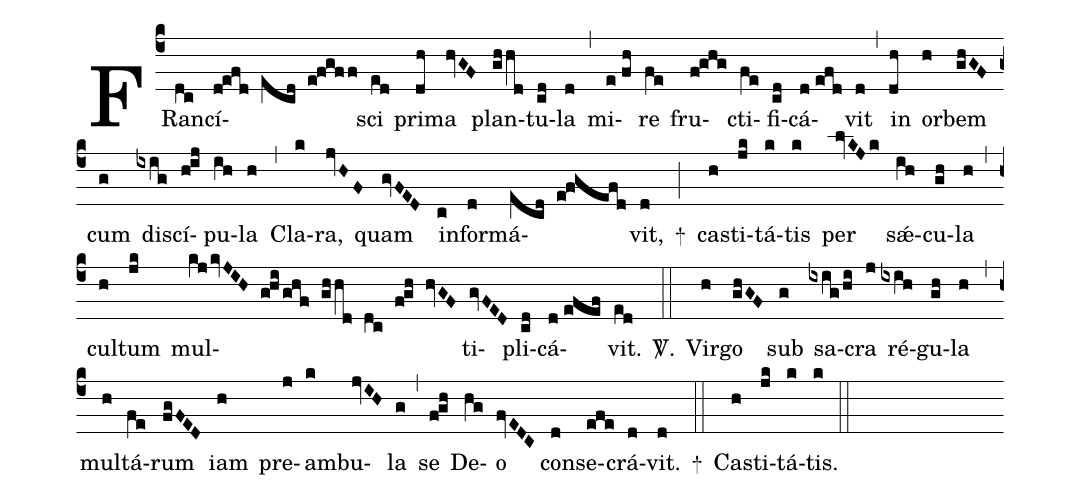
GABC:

%%
(c4)
FRan(dc)cí(d!efd ecd e!fgff)sci(ed) pri(dh)ma(hvGF) plan(ghhd)tu(cd)la(d) (,)
mi(e//fh)re(fe) fru(f!ghg)cti(fe)fi(cd)cá(d//efd)vit(d) (,)
in(dh) or(h)bem(ghGF) cum(g) dis(ixig)cí(h!ij)pu(ih)la(h) (,)
Cla(k)ra,(jvHF) quam(gvFED) in(c)for(d)má(ecd e!fgefd)vit,(d) +(;)
cas(h)ti(jk)tá(k)tis(k) per(lvKJk) sǽ(ih)cu(gh)la(h) (,)
cul(h)tum(jk) mul(kj/kvJIH ghighf ghhd dc fgh hvGF)ti(gvFED)pli(cd)cá(d//efef)vit.(ed) <sp>V/</sp>.(::)
Vir(h)go(ghGF) sub(g) sa(ixig/hi)cra(j) ré(ixih)gu(gh)la(h) (,)
mul(h)tá(fe)rum(fgFED) iam(h) pre(j)am(k)bu(jvIH)la(g) (,)
se(f!gh) De(hg)o(fvEDC) con(d)se(efe)crá(d)vit.(d) +(::)
Cas(h)ti(jk)tá(k)tis.(k) (::)
